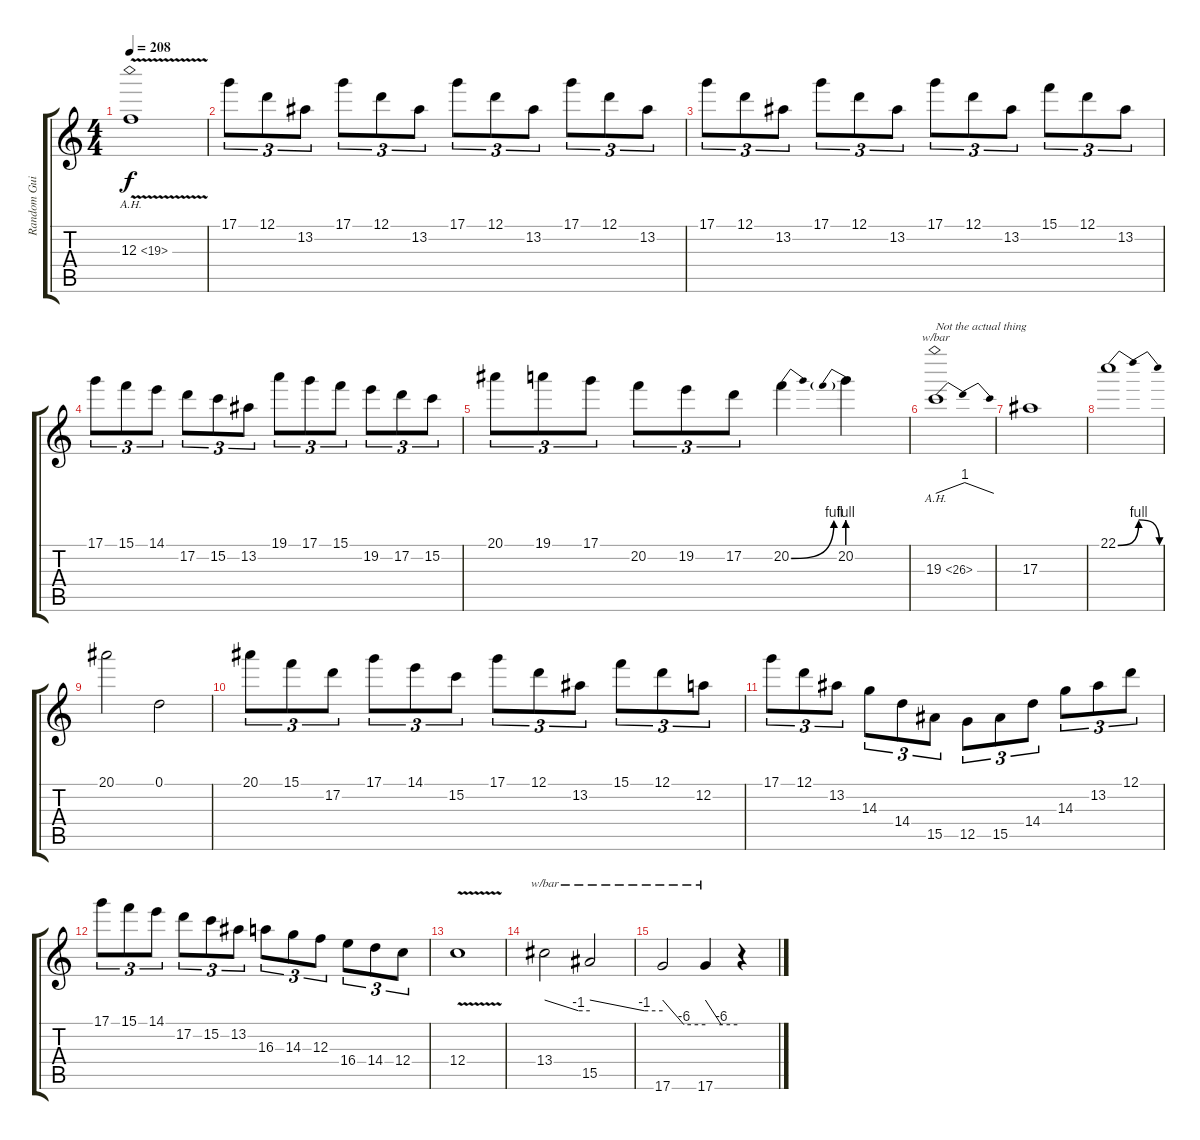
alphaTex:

\track ("Random Guitar" "Random Gui") {instrument distortionguitar}
\staff {score tabs}
\tuning (D4 A3 F3 C3 G2 D2) {hide}
\ts (4 4)
\tempo 208
\clef g2
\ks c
12.3{ah 7 v}.1{dy f} |
17.1.8{tu (3 2)} 12.1.8{tu (3 2)} 13.2.8{tu (3 2)} 17.1.8{tu (3 2)} 12.1.8{tu (3 2)} 13.2.8{tu (3 2)} 17.1.8{tu (3 2)} 12.1.8{tu (3 2)} 13.2.8{tu (3 2)} 17.1.8{tu (3 2)} 12.1.8{tu (3 2)} 13.2.8{tu (3 2)} |
17.1.8{tu (3 2)} 12.1.8{tu (3 2)} 13.2.8{tu (3 2)} 17.1.8{tu (3 2)} 12.1.8{tu (3 2)} 13.2.8{tu (3 2)} 17.1.8{tu (3 2)} 12.1.8{tu (3 2)} 13.2.8{tu (3 2)} 15.1.8{tu (3 2)} 12.1.8{tu (3 2)} 13.2.8{tu (3 2)} |
17.1.8{tu (3 2)} 15.1.8{tu (3 2)} 14.1.8{tu (3 2)} 17.2.8{tu (3 2)} 15.2.8{tu (3 2)} 13.2.8{tu (3 2)} 19.1.8{tu (3 2)} 17.1.8{tu (3 2)} 15.1.8{tu (3 2)} 19.2.8{tu (3 2)} 17.2.8{tu (3 2)} 15.2.8{tu (3 2)} |
20.1.8{tu (3 2)} 19.1.8{tu (3 2)} 17.1.8{tu (3 2)} 20.2.8{tu (3 2)} 19.2.8{tu (3 2)} 17.2.8{tu (3 2)} 20.2{be (bend 0 0 60 4)}.4 20.2{be (prebend 0 4 60 4)}.4 |
19.3{ah 7}.1{tbe (dip default 0 0 30 4 60 0) txt "Not the actual thing"} |
17.3.1 |
22.1{be (bendrelease 0 0 10 4 54 4 60 0)}.1 |
20.1.2 0.1.2 |
20.1.8{tu (3 2)} 15.1.8{tu (3 2)} 17.2.8{tu (3 2)} 17.1.8{tu (3 2)} 14.1.8{tu (3 2)} 15.2.8{tu (3 2)} 17.1.8{tu (3 2)} 12.1.8{tu (3 2)} 13.2.8{tu (3 2)} 15.1.8{tu (3 2)} 12.1.8{tu (3 2)} 12.2.8{tu (3 2)} |
17.1.8{tu (3 2)} 12.1.8{tu (3 2)} 13.2.8{tu (3 2)} 14.3.8{tu (3 2)} 14.4.8{tu (3 2)} 15.5.8{tu (3 2)} 12.5.8{tu (3 2)} 15.5.8{tu (3 2)} 14.4.8{tu (3 2)} 14.3.8{tu (3 2)} 13.2.8{tu (3 2)} 12.1.8{tu (3 2)} |
17.1.8{tu (3 2)} 15.1.8{tu (3 2)} 14.1.8{tu (3 2)} 17.2.8{tu (3 2)} 15.2.8{tu (3 2)} 13.2.8{tu (3 2)} 16.3.8{tu (3 2)} 14.3.8{tu (3 2)} 12.3.8{tu (3 2)} 16.4.8{tu (3 2)} 14.4.8{tu (3 2)} 12.4.8{tu (3 2)} |
12.4{v}.1 |
13.4.2{tbe (custom default 0 0 45 -4 60 -4)} 15.5.2{tbe (custom default 0 0 45 -4 60 -4)} |
17.6.2{tbe (custom default 0 0 30 -24 60 -24)} 17.6.4{tbe (custom default 0 0 30 -24 60 -24)} r.4
